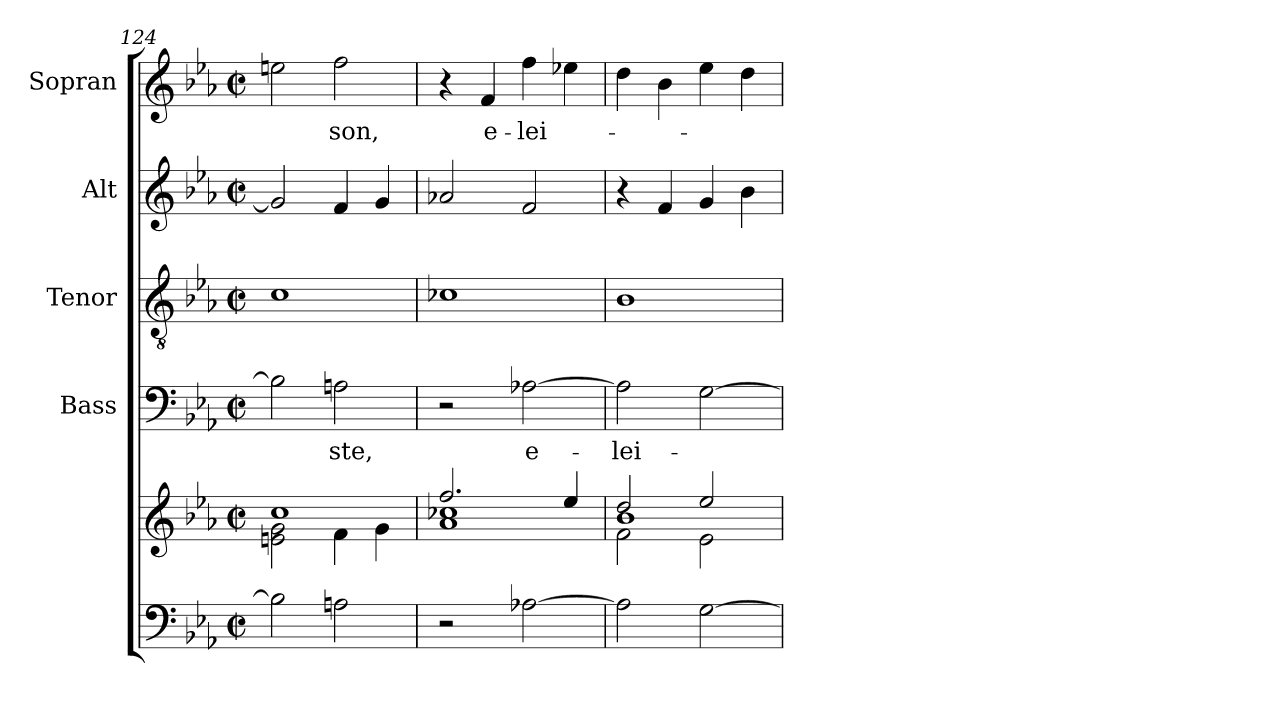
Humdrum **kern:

**kern	**kern	**kern	**text	**kern	**kern	**kern	**text
*part5	*part5	*part4	*part4	*part3	*part2	*part1	*part1
*staff6	*staff5	*staff4	*staff4	*staff3	*staff2	*staff1	*staff1
*	*	*I"Bass	*	*I"Tenor	*I"Alt	*I"Sopran	*
*	*	*I'B.	*	*I'T.	*I'A.	*I'S.	*
*clefF4	*clefG2	*clefF4	*	*clefGv2	*clefG2	*clefG2	*
*k[b-e-a-]	*k[b-e-a-]	*k[b-e-a-]	*	*k[b-e-a-]	*k[b-e-a-]	*k[b-e-a-]	*
*E-:	*E-:	*E-:	*	*E-:	*E-:	*E-:	*
*M2/2	*M2/2	*M2/2	*	*M2/2	*M2/2	*M2/2	*
*met(c|)	*met(c|)	*met(c|)	*	*met(c|)	*met(c|)	*met(c|)	*
=124	=124	=124	=124	=124	=124	=124	=124
*	*^	*	*	*	*	*	*
2B-\]	1cc	2en\ 2g\	2B-\]	.	1c	2g/]	2een\	.
!	!	!	!	!LO:LY:b	!	!	!	!LO:LY:b
2An\	.	4f\	2An\	-ste,	.	4f/	2ff\	-son,
.	.	4g\	.	.	.	4g/	.	.
!!LO:PB:g=z
=125	=125	=125	=125	=125	=125	=125	=125	=125
2r	2.ff/	1a- 1cc-X	2r	.	1c-X	2a-X/	4r	.
!	!	!	!	!	!	!	!	!LO:LY:b
.	.	.	.	.	.	.	4f/	e-
!	!	!	!	!LO:LY:b	!	!	!	!LO:LY:b
[2A-X\	.	.	[2A-X\	e-	.	2f/	4ff\	-lei-
.	4ee-/	.	.	.	.	.	4ee-X\	.
=126	=126	=126	=126	=126	=126	=126	=126	=126
*	*	*^	*	*	*	*	*	*
!	!	!	!	!	!LO:LY:b	!	!	!	!
2A-\]	2dd/	2f\	1b-	2A-\]	-lei-	1B-	4r	4dd\	.
.	.	.	.	.	.	.	4f/	4b-\	.
[2G\	2ee-/	2e-\	.	[2G\	.	.	4g/	4ee-\	.
.	.	.	.	.	.	.	4b-\	4dd\	.
*	*v	*v	*v	*	*	*	*	*	*
=	=	=	=	=	=	=	=
*-	*-	*-	*-	*-	*-	*-	*-
